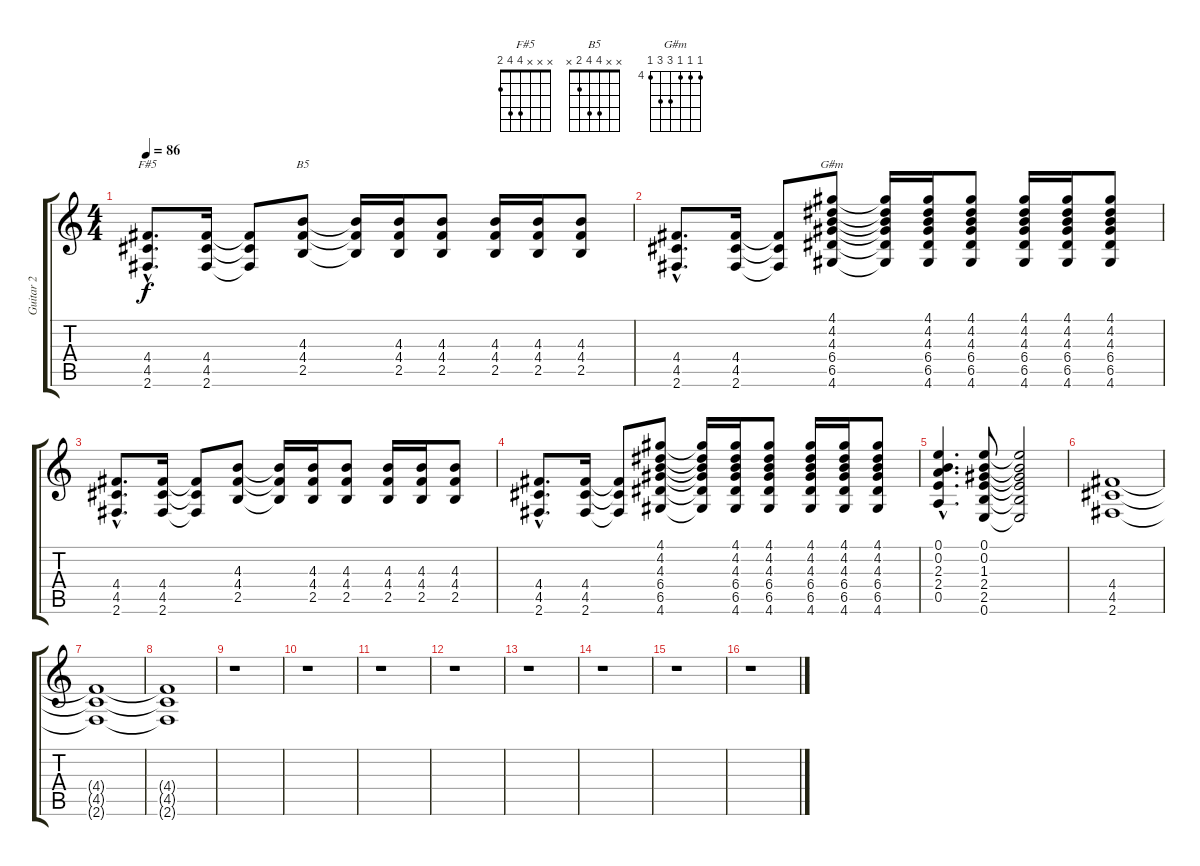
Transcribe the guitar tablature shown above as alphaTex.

\track ("Guitar 2" "Guitar 2") {instrument distortionguitar}
\staff {score tabs}
\tuning (E4 B3 G3 D3 A2 E2) {hide}
\chord ("F#5" x x x 4 4 2)
\chord ("B5" x x 4 4 2 x)
\chord ("G#m" 4 4 4 6 6 4) {firstfret 4}
\ts (4 4)
\tempo 86
\clef g2
\ks c
(4.4{hac} 4.5{hac} 2.6{hac}).8{d ch "F#5" dy f} (4.4 4.5 2.6).16 (4.4{t} 4.5{t} 2.6{t}).8 (4.3 4.4 2.5).8{ch "B5"} (4.3{t} 4.4{t} 2.5{t}).16 (4.3 4.4 2.5).16 (4.3 4.4 2.5).8 (4.3 4.4 2.5).16 (4.3 4.4 2.5).16 (4.3 4.4 2.5).8 |
(4.4{hac} 4.5{hac} 2.6{hac}).8{d} (4.4 4.5 2.6).16 (4.4{t} 4.5{t} 2.6{t}).8 (4.1 4.2 4.3 6.4 6.5 4.6).8{ch "G#m"} (4.1{t} 4.2{t} 4.3{t} 6.4{t} 6.5{t} 4.6{t}).16 (4.1 4.2 4.3 6.4 6.5 4.6).16 (4.1 4.2 4.3 6.4 6.5 4.6).8 (4.1 4.2 4.3 6.4 6.5 4.6).16 (4.1 4.2 4.3 6.4 6.5 4.6).16 (4.1 4.2 4.3 6.4 6.5 4.6).8 |
(4.4{hac} 4.5{hac} 2.6{hac}).8{d} (4.4 4.5 2.6).16 (4.4{t} 4.5{t} 2.6{t}).8 (4.3 4.4 2.5).8 (4.3{t} 4.4{t} 2.5{t}).16 (4.3 4.4 2.5).16 (4.3 4.4 2.5).8 (4.3 4.4 2.5).16 (4.3 4.4 2.5).16 (4.3 4.4 2.5).8 |
(4.4{hac} 4.5{hac} 2.6{hac}).8{d} (4.4 4.5 2.6).16 (4.4{t} 4.5{t} 2.6{t}).8 (4.1 4.2 4.3 6.4 6.5 4.6).8 (4.1{t} 4.2{t} 4.3{t} 6.4{t} 6.5{t} 4.6{t}).16 (4.1 4.2 4.3 6.4 6.5 4.6).16 (4.1 4.2 4.3 6.4 6.5 4.6).8 (4.1 4.2 4.3 6.4 6.5 4.6).16 (4.1 4.2 4.3 6.4 6.5 4.6).16 (4.1 4.2 4.3 6.4 6.5 4.6).8 |
(0.1{hac} 0.2{hac} 2.3{hac} 2.4{hac} 0.5{hac}).4{d} (0.1 0.2 1.3 2.4 2.5 0.6).8 (0.1{t} 0.2{t} 1.3{t} 2.4{t} 2.5{t} 0.6{t}).2 |
(4.4 4.5 2.6).1 |
(4.4{t} 4.5{t} 2.6{t}).1 |
(4.4{t} 4.5{t} 2.6{t}).1 |
r.1 |
r.1 |
r.1 |
r.1 |
r.1 |
r.1 |
r.1 |
r.1
